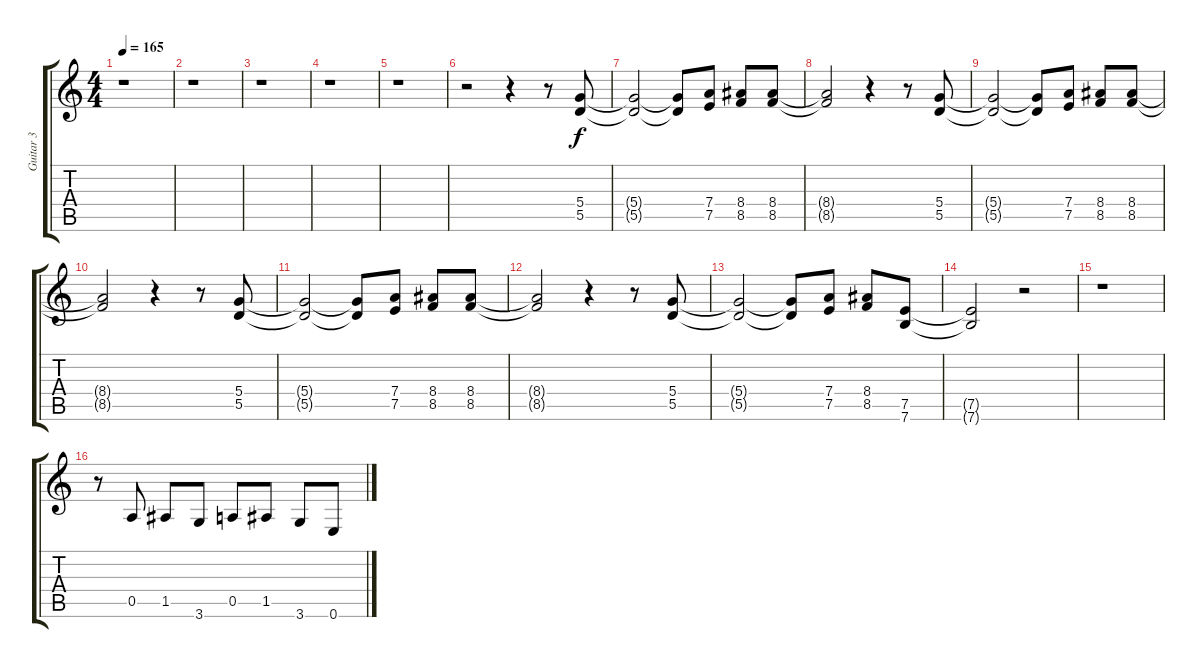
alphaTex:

\track ("Guitar 3" "Guitar 3") {instrument overdrivenguitar}
\staff {score tabs}
\tuning (E4 B3 G3 D3 A2 E2) {hide}
\ts (4 4)
\tempo 165
\clef g2
\ks c
r.1{dy f instrument overdrivenguitar} |
r.1 |
r.1 |
r.1 |
r.1 |
r.2 r.4 r.8 (5.4 5.5).8 |
(5.4{t} 5.5{t}).2 (5.4{t} 5.5{t}).8 (7.4 7.5).8 (8.4 8.5).8 (8.4 8.5).8 |
(8.4{t} 8.5{t}).2 r.4 r.8 (5.4 5.5).8 |
(5.4{t} 5.5{t}).2 (5.4{t} 5.5{t}).8 (7.4 7.5).8 (8.4 8.5).8 (8.4 8.5).8 |
(8.4{t} 8.5{t}).2 r.4 r.8 (5.4 5.5).8 |
(5.4{t} 5.5{t}).2 (5.4{t} 5.5{t}).8 (7.4 7.5).8 (8.4 8.5).8 (8.4 8.5).8 |
(8.4{t} 8.5{t}).2 r.4 r.8 (5.4 5.5).8 |
(5.4{t} 5.5{t}).2 (5.4{t} 5.5{t}).8 (7.4 7.5).8 (8.4 8.5).8 (7.5 7.6).8 |
(7.5{t} 7.6{t}).2 r.2 |
r.1 |
r.8 0.5.8 1.5.8 3.6.8 0.5.8 1.5.8 3.6.8 0.6.8
